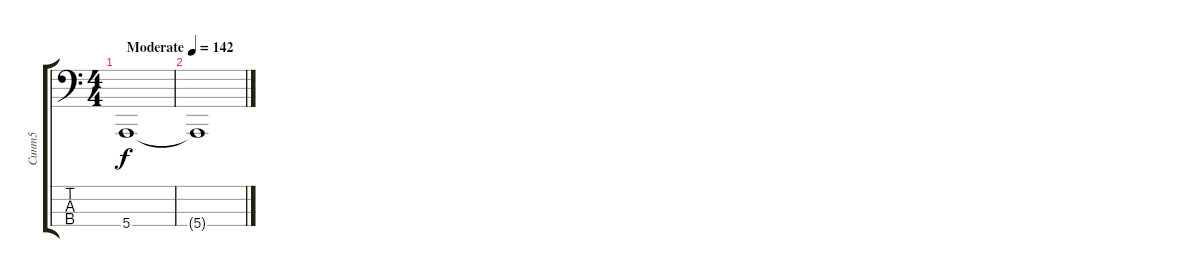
\track ("Синт5" "Синт5") {instrument lead2sawtooth}
\staff {score tabs}
\tuning (G2 D2 A1 E1) {hide}
\ts (4 4)
\tempo (142 "Moderate")
\clef f4
\ks c
5.4.1{dy f instrument lead2sawtooth} |
5.4{t}.1
